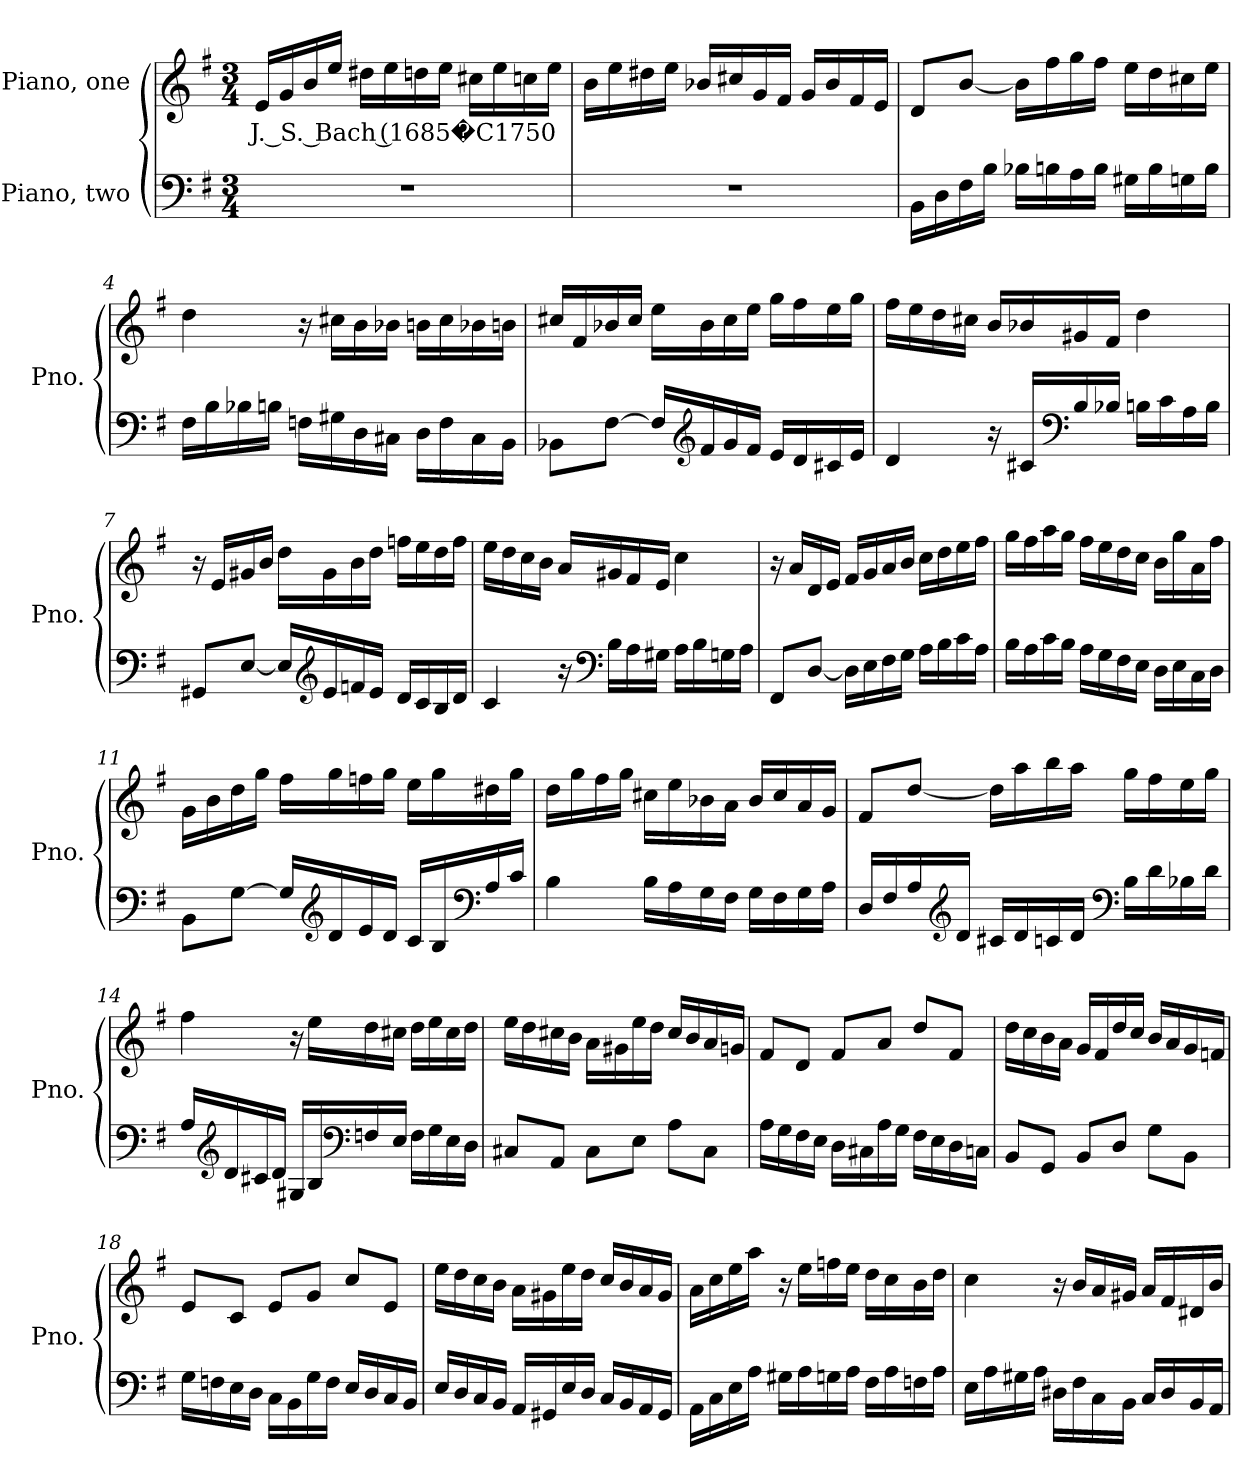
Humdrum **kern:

**kern	**kern	**text
*part2	*part1	*part1
*staff2	*staff1	*staff1
*I"Piano, two	*I"Piano, one	*
*I'Pno.	*I'Pno.	*
*clefF4	*clefG2	*
*k[f#]	*k[f#]	*
*M3/4	*M3/4	*
*MM120	*MM120	*
=1	=1	=1
!	!	!LO:LY:b
2.r	16e/LL	J. S. Bach (1685�C1750
.	16g/	.
.	16b/	.
.	16ee/JJ	.
.	16dd#X\LL	.
.	16ee\	.
.	16ddn\	.
.	16ee\JJ	.
.	16cc#X\LL	.
.	16ee\	.
.	16ccn\	.
.	16ee\JJ	.
!!LO:LB:g=z
=2	=2	=2
2.r	16b\LL	.
.	16ee\	.
.	16dd#X\	.
.	16ee\JJ	.
.	16b-X/LL	.
.	16cc#X/	.
.	16g/	.
.	16f#/JJ	.
.	16g/LL	.
.	16b-/	.
.	16f#/	.
.	16e/JJ	.
=3	=3	=3
16BB\LL	8d/L	.
16D\	.	.
16F#\	[8b/J	.
16B\JJ	.	.
16B-X\LL	16b\LL]	.
16Bn\	16ff#\	.
16A\	16gg\	.
16B\JJ	16ff#\JJ	.
16G#X\LL	16ee\LL	.
16B\	16dd\	.
16Gn\	16cc#X\	.
16B\JJ	16ee\JJ	.
!!LO:LB:g=z
=4	=4	=4
16F#\LL	4dd\	.
16B\	.	.
16B-X\	.	.
16Bn\JJ	.	.
16Fn\LL	16r	.
16G#X\	16cc#X\LL	.
16D\	16b\	.
16C#X\JJ	16b-X\JJ	.
16D\LL	16bn\LL	.
16F\	16cc#\	.
16C#\	16b-X\	.
16BB\JJ	16bn\JJ	.
=5	=5	=5
8BB-X\L	16cc#X/LL	.
.	16f#/	.
[8F#\J	16b-X/	.
.	16cc#/JJ	.
16F#/LL]	16ee\LL	.
*clefG2	*	*
16f#/	16b-\	.
16g/	16cc#\	.
16f#/JJ	16ee\JJ	.
16e/LL	16gg\LL	.
16d/	16ff#\	.
16c#X/	16ee\	.
16e/JJ	16gg\JJ	.
!!LO:LB:g=z
=6	=6	=6
4d/	16ff#\LL	.
.	16ee\	.
.	16dd\	.
.	16cc#X\JJ	.
16r	16b/LL	.
16c#X/LL	16b-X/	.
*clefF4	*	*
16B/	16g#X/	.
16B-X/JJ	16f#/JJ	.
16Bn\LL	4dd\	.
16c#\	.	.
16A\	.	.
16B\JJ	.	.
=7	=7	=7
8GG#X/L	16r	.
.	16e/LL	.
[8E/J	16g#X/	.
.	16b/JJ	.
16E/LL]	16dd\LL	.
*clefG2	*	*
16e/	16g#\	.
16fn/	16b\	.
16e/JJ	16dd\JJ	.
16d/LL	16ffn\LL	.
16c/	16ee\	.
16B/	16dd\	.
16d/JJ	16ff\JJ	.
!!LO:LB:g=z
=8	=8	=8
4c/	16ee\LL	.
.	16dd\	.
.	16cc\	.
.	16b\JJ	.
16r	16a/LL	.
*clefF4	*	*
16B\LL	16g#X/	.
16A\	16f#/	.
16G#X\JJ	16e/JJ	.
16A\LL	4cc\	.
16B\	.	.
16Gn\	.	.
16A\JJ	.	.
=9	=9	=9
8FF#/L	16r	.
.	16a/LL	.
[8D/J	16d/	.
.	16e/JJ	.
16D\LL]	16f#/LL	.
16E\	16g/	.
16F#\	16a/	.
16G\JJ	16b/JJ	.
16A\LL	16cc\LL	.
16B\	16dd\	.
16c\	16ee\	.
16A\JJ	16ff#\JJ	.
=10	=10	=10
16B\LL	16gg\LL	.
16A\	16ff#\	.
16c\	16aa\	.
16B\JJ	16gg\JJ	.
16A\LL	16ff#\LL	.
16G\	16ee\	.
16F#\	16dd\	.
16E\JJ	16cc\JJ	.
16D\LL	16b\LL	.
16E\	16gg\	.
16C\	16a\	.
16D\JJ	16ff#\JJ	.
!!LO:LB:g=z
=11	=11	=11
8BB\L	16g\LL	.
.	16b\	.
[8G\J	16dd\	.
.	16gg\JJ	.
16G/LL]	16ff#\LL	.
*clefG2	*	*
16d/	16gg\	.
16e/	16ffn\	.
16d/JJ	16gg\JJ	.
16c/LL	16ee\LL	.
16B/	16gg\	.
*clefF4	*	*
16A/	16dd#X\	.
16c/JJ	16gg\JJ	.
=12	=12	=12
4B\	16dd\LL	.
.	16gg\	.
.	16ff#\	.
.	16gg\JJ	.
16B\LL	16cc#X\LL	.
16A\	16ee\	.
16G\	16b-X\	.
16F#\JJ	16a\JJ	.
16G\LL	16b-/LL	.
16F#\	16cc#/	.
16G\	16a/	.
16A\JJ	16g/JJ	.
!!LO:PB:g=z
=13	=13	=13
16D/LL	8f#/L	.
16F#/	.	.
16A/	[8dd/J	.
*clefG2	*	*
16d/JJ	.	.
16c#X/LL	16dd\LL]	.
16d/	16aa\	.
16cn/	16bb\	.
16d/JJ	16aa\JJ	.
*clefF4	*	*
16B\LL	16gg\LL	.
16d\	16ff#\	.
16B-X\	16ee\	.
16d\JJ	16gg\JJ	.
=14	=14	=14
16A/LL	4ff#\	.
*clefG2	*	*
16d/	.	.
16c#X/	.	.
16d/JJ	.	.
16G#X/LL	16r	.
16B/	16ee\LL	.
*clefF4	*	*
16Fn/	16dd\	.
16E/JJ	16cc#X\JJ	.
16F\LL	16dd\LL	.
16G#\	16ee\	.
16E\	16cc#\	.
16D\JJ	16dd\JJ	.
!!LO:LB:g=z
=15	=15	=15
8C#X/L	16ee\LL	.
.	16dd\	.
8AA/J	16cc#X\	.
.	16b\JJ	.
8C#\L	16a\LL	.
.	16g#X\	.
8E\J	16ee\	.
.	16dd\JJ	.
8A\L	16cc#/LL	.
.	16b/	.
8C#\J	16a/	.
.	16gn/JJ	.
=16	=16	=16
16A\LL	8f#/L	.
16G\	.	.
16F#\	8d/J	.
16E\JJ	.	.
16D\LL	8f#/L	.
16C#X\	.	.
16A\	8a/J	.
16G\JJ	.	.
16F#\LL	8dd/L	.
16E\	.	.
16D\	8f#/J	.
16Cn\JJ	.	.
=17	=17	=17
8BB/L	16dd\LL	.
.	16cc\	.
8GG/J	16b\	.
.	16a\JJ	.
8BB/L	16g/LL	.
.	16f#/	.
8D/J	16dd/	.
.	16cc/JJ	.
8G\L	16b/LL	.
.	16a/	.
8BB\J	16g/	.
.	16fn/JJ	.
!!LO:LB:g=z
=18	=18	=18
16G\LL	8e/L	.
16Fn\	.	.
16E\	8c/J	.
16D\JJ	.	.
16C\LL	8e/L	.
16BB\	.	.
16G\	8g/J	.
16F\JJ	.	.
16E/LL	8cc/L	.
16D/	.	.
16C/	8e/J	.
16BB/JJ	.	.
=19	=19	=19
16E/LL	16ee\LL	.
16D/	16dd\	.
16C/	16cc\	.
16BB/JJ	16b\JJ	.
16AA/LL	16a\LL	.
16GG#X/	16g#X\	.
16E/	16ee\	.
16D/JJ	16dd\JJ	.
16C/LL	16cc/LL	.
16BB/	16b/	.
16AA/	16a/	.
16GG#/JJ	16g#/JJ	.
=20	=20	=20
16AA\LL	16a\LL	.
16C\	16cc\	.
16E\	16ee\	.
16A\JJ	16aa\JJ	.
16G#X\LL	16r	.
16A\	16ee\LL	.
16Gn\	16ffn\	.
16A\JJ	16ee\JJ	.
16F#\LL	16dd\LL	.
16A\	16cc\	.
16Fn\	16b\	.
16A\JJ	16dd\JJ	.
!!LO:LB:g=z
=21	=21	=21
16E\LL	4cc\	.
16A\	.	.
16G#X\	.	.
16A\JJ	.	.
16D#X\LL	16r	.
16F#\	16b/LL	.
16C\	16a/	.
16BB\JJ	16g#X/JJ	.
16C/LL	16a/LL	.
16D#/	16f#/	.
16BB/	16d#X/	.
16AA/JJ	16b/JJ	.
=	=	=
*-	*-	*-
